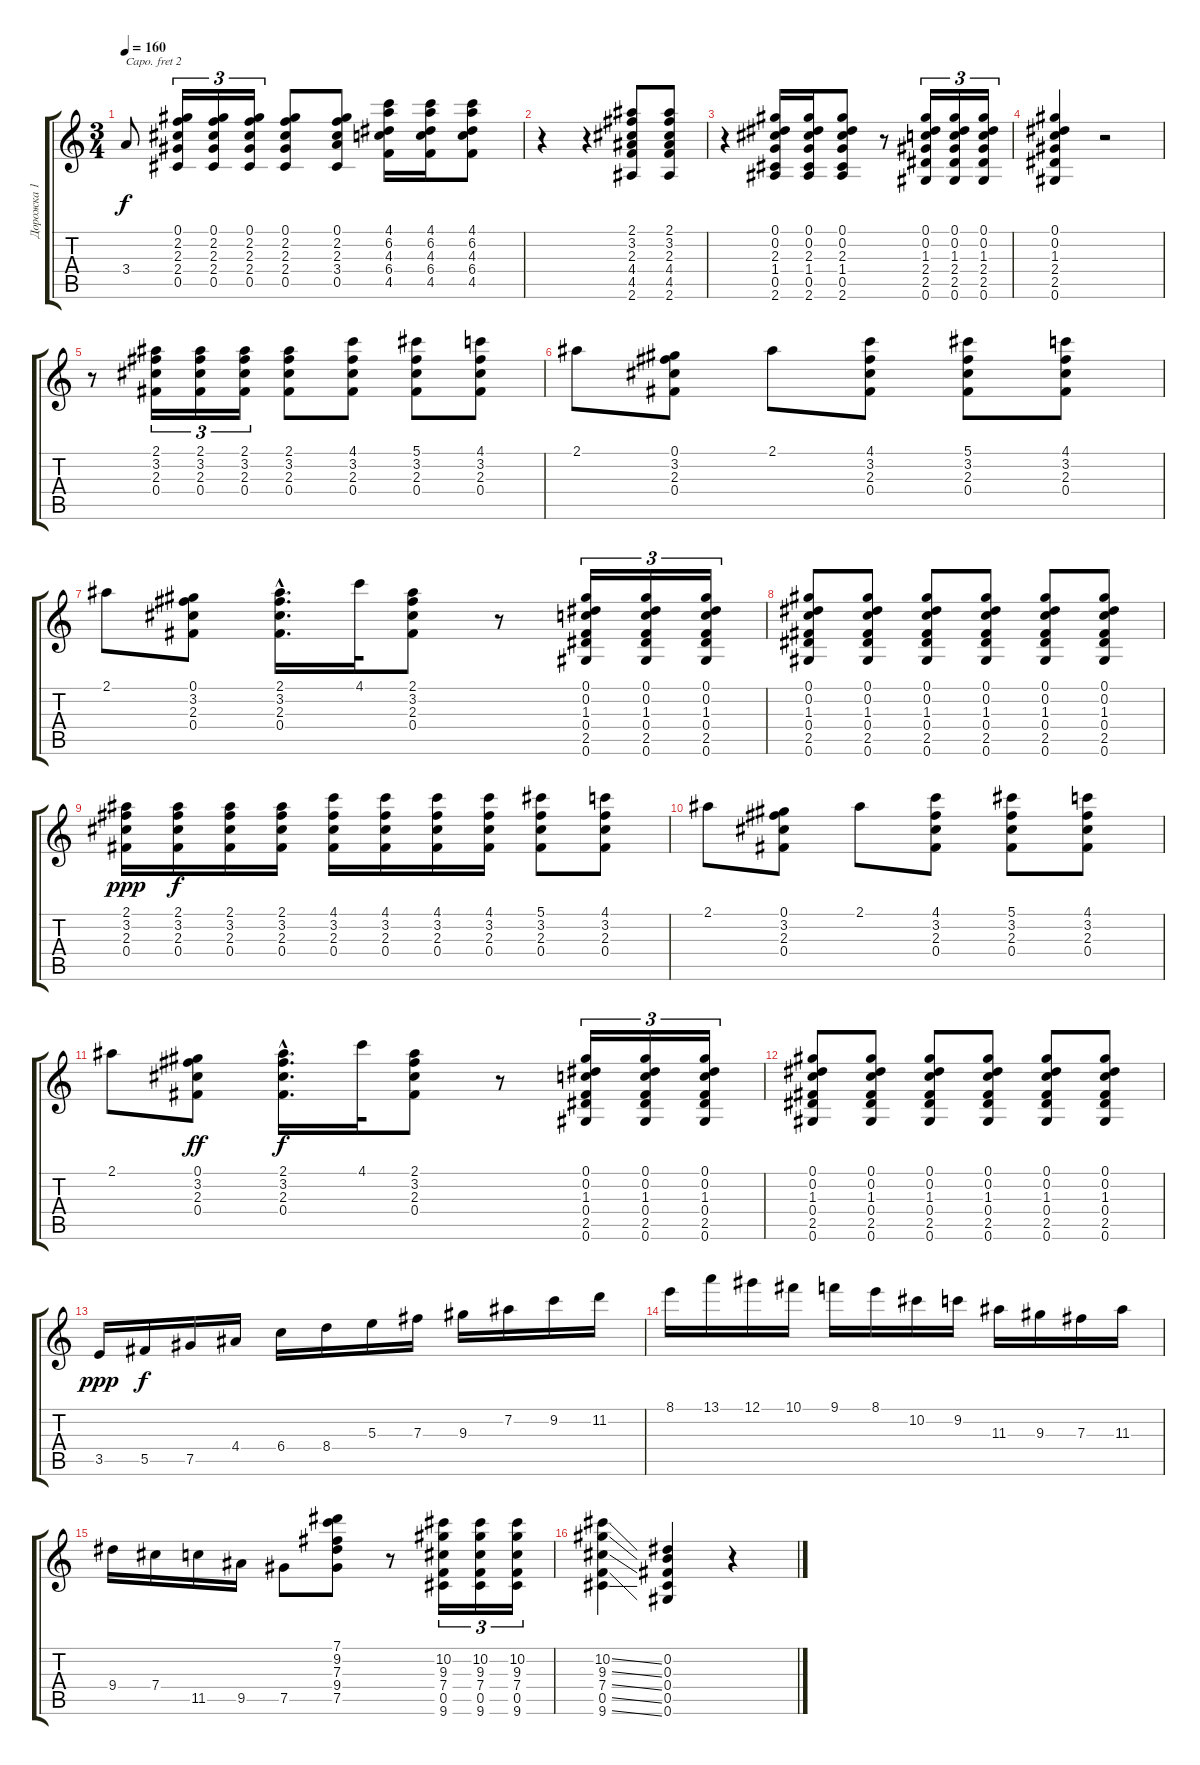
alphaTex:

\track ("Дорожка 1" "Дорожка 1") {instrument acousticguitarnylon}
\staff {score tabs}
\capo 2
\tuning (Gb4 Db4 A3 E3 B2 Gb2) {hide}
\ts (3 4)
\tempo 160
\clef g2
\ks c
3.4.8{dy f} (0.1 2.2 2.3 2.4 0.5).16{tu (3 2)} (0.1 2.2 2.3 2.4 0.5).16{tu (3 2)} (0.1 2.2 2.3 2.4 0.5).16{tu (3 2)} (0.1 2.2 2.3 2.4 0.5).8 (0.1 2.2 2.3 3.4 0.5).8 (4.1 6.2 4.3 6.4 4.5).16 (4.1 6.2 4.3 6.4 4.5).16 (4.1 6.2 4.3 6.4 4.5).8 |
r.4 r.4 (2.1 3.2 2.3 4.4 4.5 2.6).8 (2.1 3.2 2.3 4.4 4.5 2.6).8 |
r.4 (0.1 0.2 2.3 1.4 0.5 2.6).16 (0.1 0.2 2.3 1.4 0.5 2.6).16 (0.1 0.2 2.3 1.4 0.5 2.6).8 r.8 (0.1 0.2 1.3 2.4 2.5 0.6).16{tu (3 2)} (0.1 0.2 1.3 2.4 2.5 0.6).16{tu (3 2)} (0.1 0.2 1.3 2.4 2.5 0.6).16{tu (3 2)} |
(0.1 0.2 1.3 2.4 2.5 0.6).4 r.2 |
r.8 (2.1 3.2 2.3 0.4).16{tu (3 2)} (2.1 3.2 2.3 0.4).16{tu (3 2)} (2.1 3.2 2.3 0.4).16{tu (3 2)} (2.1 3.2 2.3 0.4).8 (4.1 3.2 2.3 0.4).8 (5.1 3.2 2.3 0.4).8 (4.1 3.2 2.3 0.4).8 |
2.1.8 (0.1 3.2 2.3 0.4).8 2.1.8 (4.1 3.2 2.3 0.4).8 (5.1 3.2 2.3 0.4).8 (4.1 3.2 2.3 0.4).8 |
2.1.8 (0.1 3.2 2.3 0.4).8 (2.1{hac} 3.2{hac} 2.3{hac} 0.4{hac}).16{d} 4.1.32 (2.1 3.2 2.3 0.4).8 r.8 (0.1 0.2 1.3 0.4 2.5 0.6).16{tu (3 2)} (0.1 0.2 1.3 0.4 2.5 0.6).16{tu (3 2)} (0.1 0.2 1.3 0.4 2.5 0.6).16{tu (3 2)} |
(0.1 0.2 1.3 0.4 2.5 0.6).8 (0.1 0.2 1.3 0.4 2.5 0.6).8 (0.1 0.2 1.3 0.4 2.5 0.6).8 (0.1 0.2 1.3 0.4 2.5 0.6).8 (0.1 0.2 1.3 0.4 2.5 0.6).8 (0.1 0.2 1.3 0.4 2.5 0.6).8 |
(2.1 3.2 2.3 0.4).16{dy ppp} (2.1 3.2 2.3 0.4).16{dy f} (2.1 3.2 2.3 0.4).16 (2.1 3.2 2.3 0.4).16 (4.1 3.2 2.3 0.4).16 (4.1 3.2 2.3 0.4).16 (4.1 3.2 2.3 0.4).16 (4.1 3.2 2.3 0.4).16 (5.1 3.2 2.3 0.4).8 (4.1 3.2 2.3 0.4).8 |
2.1.8 (0.1 3.2 2.3 0.4).8 2.1.8 (4.1 3.2 2.3 0.4).8 (5.1 3.2 2.3 0.4).8 (4.1 3.2 2.3 0.4).8 |
2.1.8 (0.1 3.2 2.3 0.4).8{dy ff} (2.1{hac} 3.2{hac} 2.3{hac} 0.4{hac}).16{d dy f} 4.1.32 (2.1 3.2 2.3 0.4).8 r.8 (0.1 0.2 1.3 0.4 2.5 0.6).16{tu (3 2)} (0.1 0.2 1.3 0.4 2.5 0.6).16{tu (3 2)} (0.1 0.2 1.3 0.4 2.5 0.6).16{tu (3 2)} |
(0.1 0.2 1.3 0.4 2.5 0.6).8 (0.1 0.2 1.3 0.4 2.5 0.6).8 (0.1 0.2 1.3 0.4 2.5 0.6).8 (0.1 0.2 1.3 0.4 2.5 0.6).8 (0.1 0.2 1.3 0.4 2.5 0.6).8 (0.1 0.2 1.3 0.4 2.5 0.6).8 |
3.5.16{dy ppp} 5.5.16{dy f} 7.5.16 4.4.16 6.4.16 8.4.16 5.3.16 7.3.16 9.3.16 7.2.16 9.2.16 11.2.16 |
8.1.16 13.1.16 12.1.16 10.1.16 9.1.16 8.1.16 10.2.16 9.2.16 11.3.16 9.3.16 7.3.16 11.3.16 |
9.4.16 7.4.16 11.5.16 9.5.16 7.5.8 (7.1 9.2 7.3 9.4 7.5).8 r.8 (10.2 9.3 7.4 0.5 9.6).16{tu (3 2)} (10.2 9.3 7.4 0.5 9.6).16{tu (3 2)} (10.2 9.3 7.4 0.5 9.6).16{tu (3 2)} |
(10.2{ss} 9.3{ss} 7.4{ss} 0.5{ss} 9.6{ss}).4 (0.2 0.3 0.4 0.5 0.6).4{volume 0} r.4
